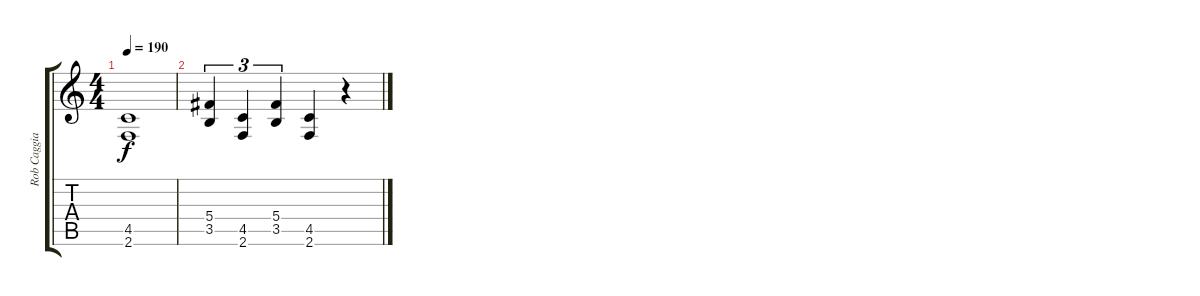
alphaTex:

\track ("Rob Caggiano" "Rob Caggia") {instrument distortionguitar}
\staff {score tabs}
\tuning (Eb4 Bb3 Gb3 Db3 Ab2 Eb2) {hide}
\ts (4 4)
\tempo 190
\clef g2
\ks c
(4.5{t} 2.6{t}).1{dy f} |
(5.4 3.5).4{tu (3 2)} (4.5 2.6).4{tu (3 2)} (5.4 3.5).4{tu (3 2)} (4.5 2.6).4 r.4
